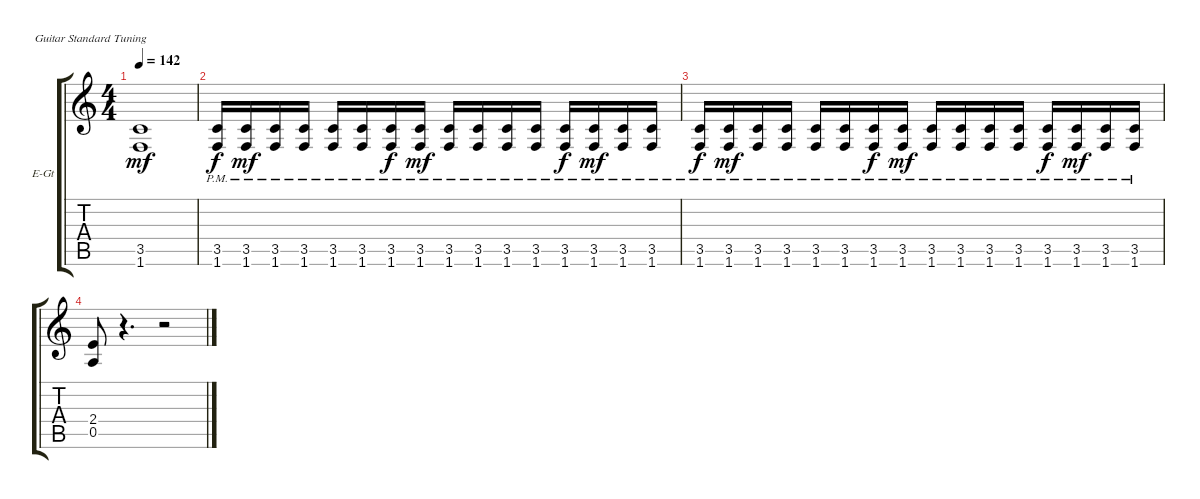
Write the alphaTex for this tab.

\bracketExtendMode groupsimilarinstruments
\firstSystemTrackNameOrientation horizontal
\otherSystemsTrackNameOrientation horizontal
\track ("Guitarra" "E-Gt") {instrument distortionguitar}
\staff {score tabs}
\tuning (E4 B3 G3 D3 A2 E2)
\ts (4 4)
\tempo 142
\clef g2
\ks c
(1.6{t} 3.5{t}).1{dy mf} |
(1.6{pm} 3.5{pm}).16{dy f} (1.6{pm} 3.5{pm}).16{dy mf} (1.6{pm} 3.5{pm}).16 (1.6{pm} 3.5{pm}).16 (1.6{pm} 3.5{pm}).16 (1.6{pm} 3.5{pm}).16 (1.6{pm} 3.5{pm}).16{dy f} (1.6{pm} 3.5{pm}).16{dy mf} (1.6{pm} 3.5{pm}).16 (1.6{pm} 3.5{pm}).16 (1.6{pm} 3.5{pm}).16 (1.6{pm} 3.5{pm}).16 (1.6{pm} 3.5{pm}).16{dy f} (1.6{pm} 3.5{pm}).16{dy mf} (1.6{pm} 3.5{pm}).16 (1.6{pm} 3.5{pm}).16 |
(1.6{pm} 3.5{pm}).16{dy f} (1.6{pm} 3.5{pm}).16{dy mf} (1.6{pm} 3.5{pm}).16 (1.6{pm} 3.5{pm}).16 (1.6{pm} 3.5{pm}).16 (1.6{pm} 3.5{pm}).16 (1.6{pm} 3.5{pm}).16{dy f} (1.6{pm} 3.5{pm}).16{dy mf} (1.6{pm} 3.5{pm}).16 (1.6{pm} 3.5{pm}).16 (1.6{pm} 3.5{pm}).16 (1.6{pm} 3.5{pm}).16 (1.6{pm} 3.5{pm}).16{dy f} (1.6{pm} 3.5{pm}).16{dy mf} (1.6{pm} 3.5{pm}).16 (1.6{pm} 3.5{pm}).16 |
(2.4 0.5).8 r.4{d} r.2
